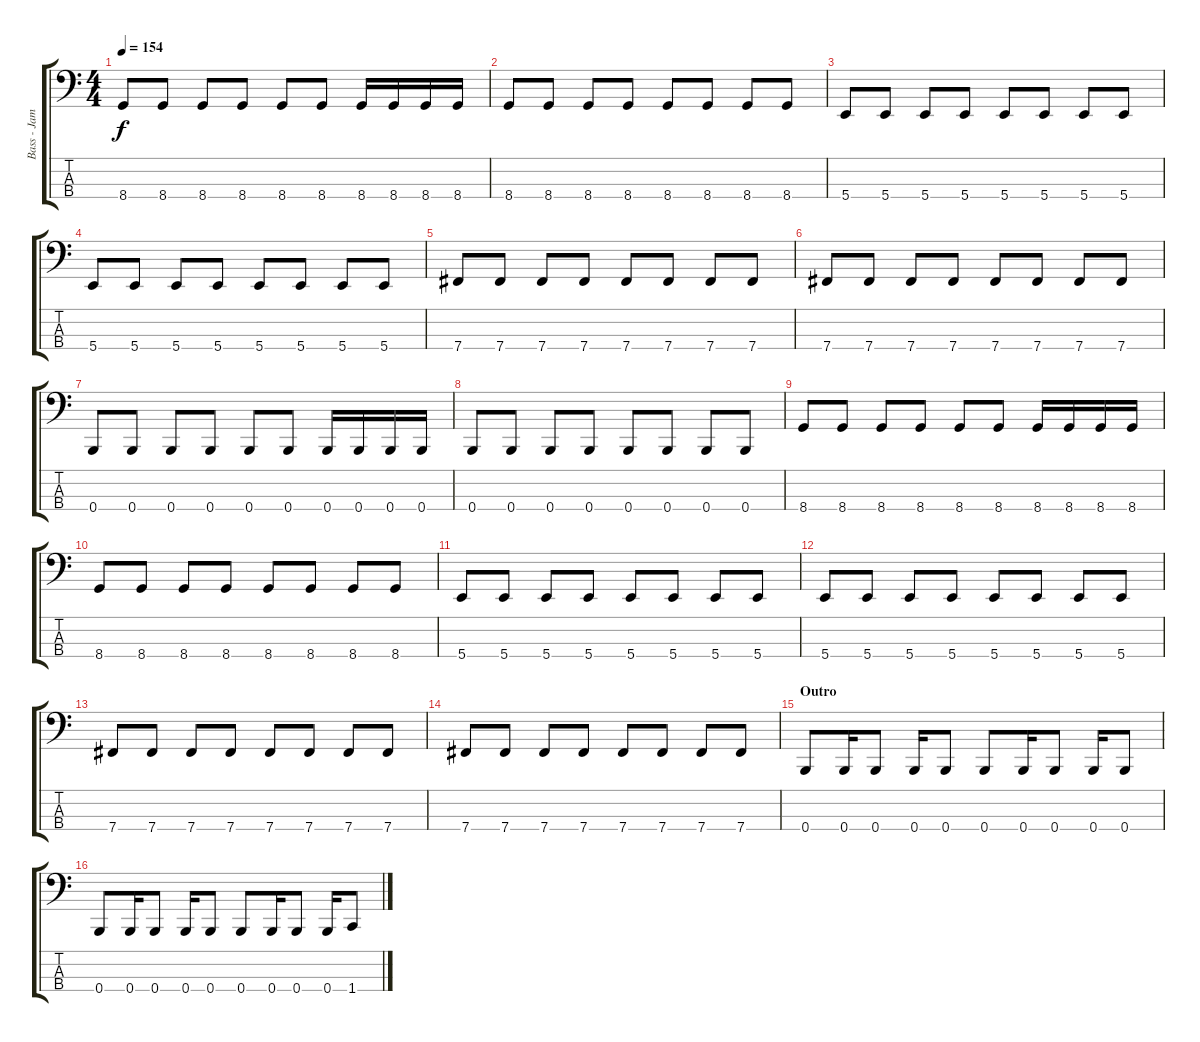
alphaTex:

\track ("Bass - Jamie" "Bass - Jam") {instrument electricbasspick}
\staff {score tabs}
\tuning (F2 B1 Gb1 B0) {hide}
\ts (4 4)
\tempo 154
\clef f4
\ks c
8.4.8{dy f} 8.4.8 8.4.8 8.4.8 8.4.8 8.4.8 8.4.16 8.4.16 8.4.16 8.4.16 |
8.4.8 8.4.8 8.4.8 8.4.8 8.4.8 8.4.8 8.4.8 8.4.8 |
5.4.8 5.4.8 5.4.8 5.4.8 5.4.8 5.4.8 5.4.8 5.4.8 |
5.4.8 5.4.8 5.4.8 5.4.8 5.4.8 5.4.8 5.4.8 5.4.8 |
7.4.8 7.4.8 7.4.8 7.4.8 7.4.8 7.4.8 7.4.8 7.4.8 |
7.4.8 7.4.8 7.4.8 7.4.8 7.4.8 7.4.8 7.4.8 7.4.8 |
0.4.8 0.4.8 0.4.8 0.4.8 0.4.8 0.4.8 0.4.16 0.4.16 0.4.16 0.4.16 |
0.4.8 0.4.8 0.4.8 0.4.8 0.4.8 0.4.8 0.4.8 0.4.8 |
8.4.8 8.4.8 8.4.8 8.4.8 8.4.8 8.4.8 8.4.16 8.4.16 8.4.16 8.4.16 |
8.4.8 8.4.8 8.4.8 8.4.8 8.4.8 8.4.8 8.4.8 8.4.8 |
5.4.8 5.4.8 5.4.8 5.4.8 5.4.8 5.4.8 5.4.8 5.4.8 |
5.4.8 5.4.8 5.4.8 5.4.8 5.4.8 5.4.8 5.4.8 5.4.8 |
7.4.8 7.4.8 7.4.8 7.4.8 7.4.8 7.4.8 7.4.8 7.4.8 |
7.4.8 7.4.8 7.4.8 7.4.8 7.4.8 7.4.8 7.4.8 7.4.8 |
\section ("" "Outro")
0.4.8 0.4.16 0.4.8 0.4.16 0.4.8 0.4.8 0.4.16 0.4.8 0.4.16 0.4.8 |
0.4.8 0.4.16 0.4.8 0.4.16 0.4.8 0.4.8 0.4.16 0.4.8 0.4.16 1.4.8
